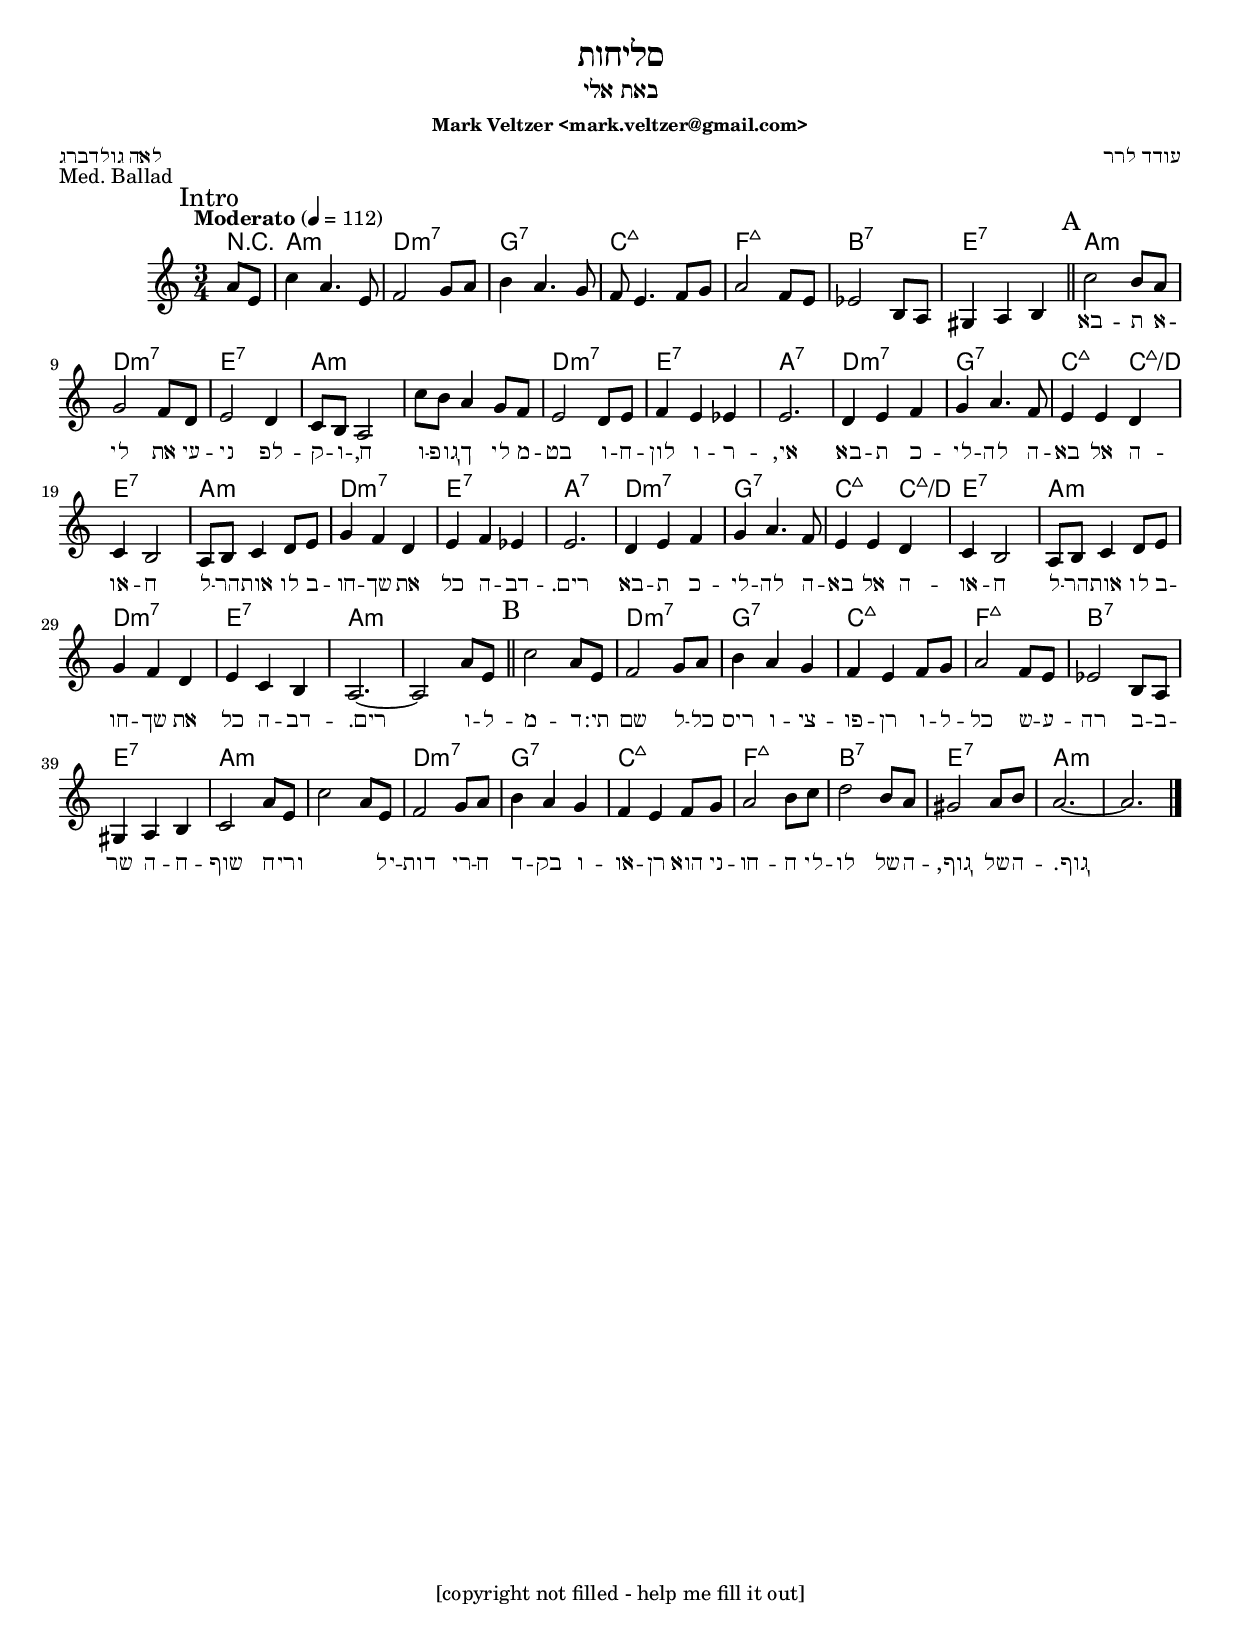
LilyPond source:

\include "src/include/common.lyi"
\header {
	title="סליחות"
	subtitle="באת אלי"
	composer="עודד לרר"
	%%copyright=""
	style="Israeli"
	piece="Med. Ballad"
	poet="לאה גולדברג"
	singer="יהודית רביץ"

	completion="5"
	uuid="11ad0c38-6dc9-4318-873f-5e7e80b7c8a8"

	idyoutube="DZd_Ik2SNcg"
	idyoutube="jZ_8rSmLFwU"
}

%{
	TODO:
	- add the ending.
	- check the singers rythm of the melody to see if it's ok.
	- check the singers word intonation to check if it's ok.
%}

myChords=\chordmode {
	\startChords

	\startSong

	\mark "Intro"
	\startPart
	
	\partial 4 r4

	a2.:m | d:m7 | g:7 | c:maj7 |
	f:maj7 | b:7 | e:7 |

	\endPart

	\mark "A"
	\startPart

	a2.:m | d:m7 | e:7 | a:m |
	a:m | d:m7 | e:7 | a:7 |
	d:m7 | g:7 | c2:maj7 c4:maj7/d | e2.:7 |
	a:m | d:m7 | e:7 | a:7 |
	d:m7 | g:7 | c2:maj7 c4:maj7/d | e2.:7 |
	a:m | d:m7 | e:7 | a:m | a:m |

	\endPart

	\mark "B"
	\startPart

	\repeat unfold 2 {
		a2.:m | d:m7 | g:7 | c:maj7 |
		f:maj7 | b:7 | e:7 | a:m |
	}
	a:m |

	\endPart

	\endSong

	\endChords
}
myVoice=\relative c' {
	\time 3/4
	\key a \minor
	%% http://veltzer.net/blog/blog/2010/08/14/musical-tempo-table/
	\tempo "Moderato" 4 = 112

	%% Intro
	\partial 4 a'8 e |
	c'4 a4. e8 | f2 g8 a | b4 a4. g8 | f8 e4. f8 g |
	a2 f8 e | ees2 b8 a | gis4 a b |

	%% A part
	c'2 b8 a | g2 f8 d | e2 d4 | c8 b a2 |
	c'8 b a4 g8 f | e2 d8 e | f4 e ees | e2. |
	d4 e f | g a4. f8 | e4 e d | c b2 |
	a8 b c4 d8 e | g4 f d | e f ees | e2. |
	d4 e f | g a4. f8 | e4 e d | c b2 |
	a8 b c4 d8 e | g4 f d | e c b | a2. ~ | a2 a'8 e |

	%% B part
	c'2 a8 e | f2 g8 a | b4 a g | f e f8 g |
	a2 f8 e | ees2 b8 a | gis4 a b | c2 a'8 e |
	c'2 a8 e | f2 g8 a | b4 a g | f e f8 g |
	a2 b8 c | d2 b8 a | gis2 a8 b | a2. ~ | a2. |
}
myLyrics=\lyricmode {
	_ _
	_ _ _ _ _ _ _ _ _ _ _ _ _
	_ _ _ _ _ _ _ _ _

	בא -- ת א -- לי את עי -- ני לפ -- ק -- ו -- ח,
	ו -- גופ -- ך לי מ -- בט ו -- ח -- לון ו -- ר -- אי,
	בא -- ת כ -- לי -- לה ה -- בא אל ה -- או -- ח
	ל -- הר -- אות לו ב -- חו -- שך את כל ה -- דב -- רים.
	בא -- ת כ -- לי -- לה ה -- בא אל ה -- או -- ח
	ל -- הר -- אות לו ב -- חו -- שך את כל ה -- דב -- רים.

	ו -- ל -- מ -- ד -- תי: שם ל -- כל ריס ו -- צי -- פו -- רן
	ו -- ל -- כל ש -- ע -- רה ב -- ב -- שר ה -- ח -- שוף
	וריח _ _ _ יל -- דות רי -- ח ד -- בק ו -- או -- רן
	הוא ני -- חו -- ח לי -- לו של ה -- גוף, של ה -- גוף.
}
mySecLyrics=\lyricmode {
	_ _
	_ _ _ _ _ _ _ _ _ _ _ _ _
	_ _ _ _ _ _ _ _ _

	אם ה -- יו עי -- נו -- יים - הם הפ -- לי -- גו אל -- יך
	מפר -- שי ה -- ל -- בן אל האו -- פל של -- ך
	תנני ללכת תנני ללכת
	לכרוע על חוף הסליחה.
}

%% score for printing
\score {
	<<
		\new ChordNames="mychords" \myChords
		\new Voice="myvoice" \myVoice
		\new Lyrics \lyricsto "myvoice" \myLyrics
%%		\new Lyrics \lyricsto "myvoice" \mySecLyrics
	>>
	\layout {
	}
}
%% score for midi
\score {
	\unfoldRepeats
	<<
		\new ChordNames="mychords" \myChords
		\new Voice="myvoice" \myVoice
	>>
	\midi {
	}
}
